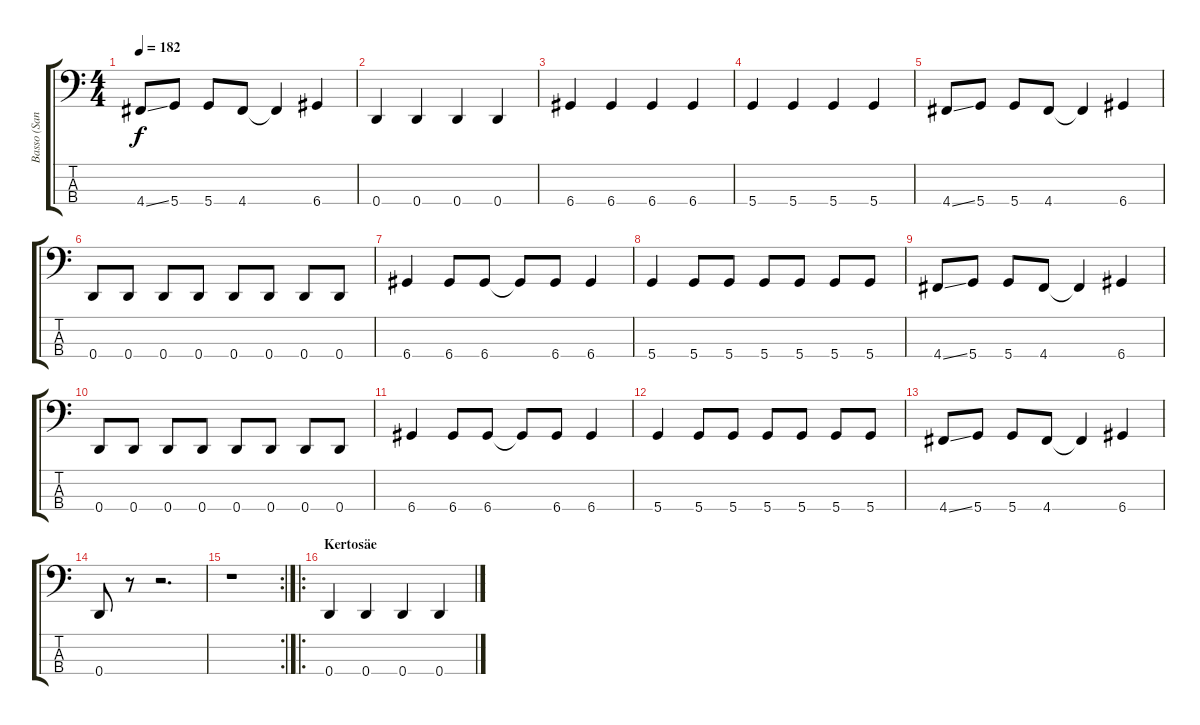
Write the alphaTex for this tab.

\track ("Basso (Santtu)" "Basso (San") {instrument electricbasspick}
\staff {score tabs}
\tuning (G2 D2 A1 D1) {hide}
\ts (4 4)
\tempo 182
\clef f4
\ks c
4.4{ss}.8{dy f} 5.4.8 5.4.8 4.4.8 4.4{t}.4 6.4.4 |
0.4.4 0.4.4 0.4.4 0.4.4 |
6.4.4 6.4.4 6.4.4 6.4.4 |
5.4.4 5.4.4 5.4.4 5.4.4 |
4.4{ss}.8 5.4.8 5.4.8 4.4.8 4.4{t}.4 6.4.4 |
0.4.8 0.4.8 0.4.8 0.4.8 0.4.8 0.4.8 0.4.8 0.4.8 |
6.4.4 6.4.8 6.4.8 6.4{t}.8 6.4.8 6.4.4 |
5.4.4 5.4.8 5.4.8 5.4.8 5.4.8 5.4.8 5.4.8 |
4.4{ss}.8 5.4.8 5.4.8 4.4.8 4.4{t}.4 6.4.4 |
0.4.8 0.4.8 0.4.8 0.4.8 0.4.8 0.4.8 0.4.8 0.4.8 |
6.4.4 6.4.8 6.4.8 6.4{t}.8 6.4.8 6.4.4 |
5.4.4 5.4.8 5.4.8 5.4.8 5.4.8 5.4.8 5.4.8 |
4.4{ss}.8 5.4.8 5.4.8 4.4.8 4.4{t}.4 6.4.4 |
0.4.8 r.8 r.2{d} |
\rc 2
r.1 |
\ro
\section ("" "Kertosäe")
0.4.4 0.4.4 0.4.4 0.4.4
